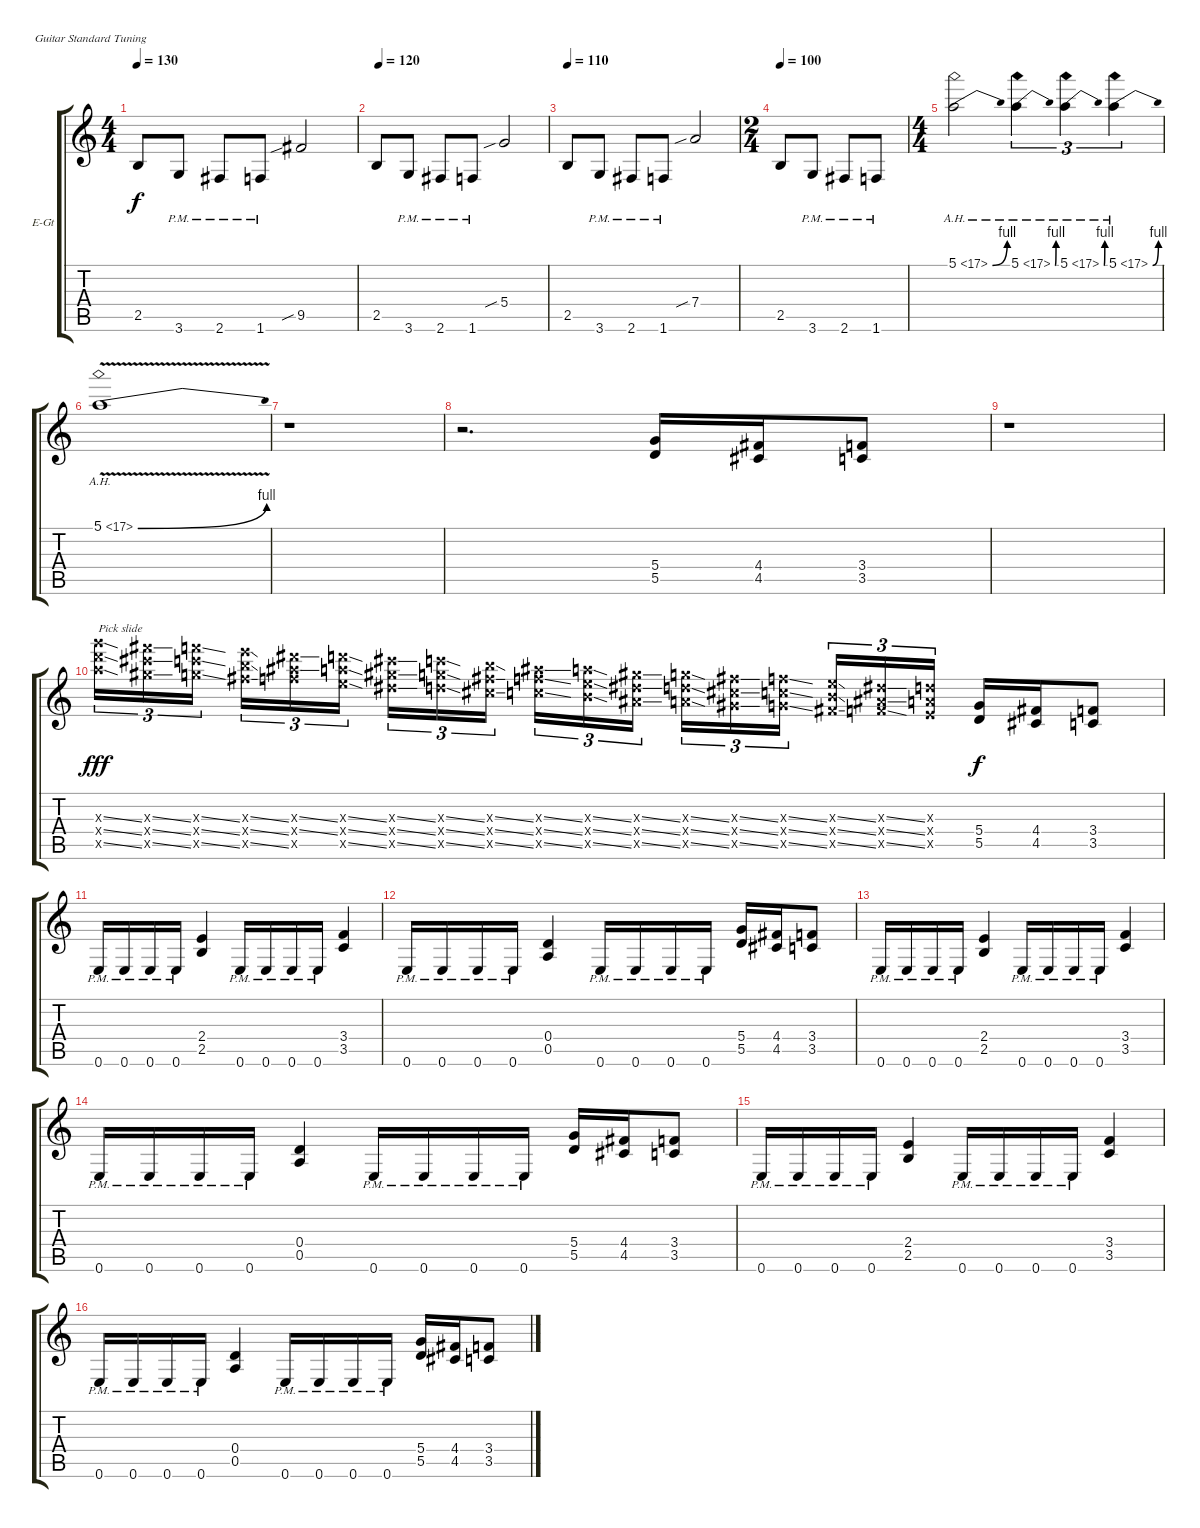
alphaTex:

\bracketExtendMode groupsimilarinstruments
\firstSystemTrackNameOrientation horizontal
\otherSystemsTrackNameOrientation horizontal
\track ("Marty Friedman" "E-Gt") {instrument distortionguitar}
\staff {score tabs}
\tuning (E4 B3 G3 D3 A2 E2)
\ts (4 4)
\tempo 130
\clef g2
\ks c
2.5.8{dy f} 3.6{pm}.8 2.6{pm}.8 1.6{pm}.8 9.5{sib}.2 |
\tempo (120 0.01875)
2.5.8 3.6{pm}.8 2.6{pm}.8 1.6{pm}.8 5.4{sib}.2 |
\tempo (110 0.00625)
2.5.8 3.6{pm}.8 2.6{pm}.8 1.6{pm}.8 7.4{sib}.2 |
\ts (2 4)
\tempo (100 0.00625)
2.5.8 3.6{pm}.8 2.6{pm}.8 1.6{pm}.8 |
\ts (4 4)
5.1{be (bend 0 0 60 4) ah 12}.2 5.1{be (bend 0 0 60 4) ah 12}.4{tu (3 2)} 5.1{be (bend 0 0 60 4) ah 12}.4{tu (3 2)} 5.1{be (bend 0 0 60 4) ah 12}.4{tu (3 2)} |
5.1{be (bend 0 0 15 4) ah 12 v}.1 |
r.1 |
r.2{d} (5.4 5.5).16 (4.4 4.5).16 (3.4 3.5).8 |
r.1 |
(24.3{ss x} 24.4{ss x} 24.5{ss x}).16{tu (3 2) txt "Pick slide" dy fff} (23.3{ss x} 23.4{ss x} 23.5{ss x}).16{tu (3 2)} (22.3{ss x} 22.4{ss x} 22.5{ss x}).16{tu (3 2)} (21.3{ss x} 21.4{ss x} 21.5{ss x}).16{tu (3 2)} (20.3{ss x} 20.4{ss x} 20.5{x}).16{tu (3 2)} (19.3{ss x} 19.4{ss x} 19.5{ss x}).16{tu (3 2)} (18.3{ss x} 18.4{ss x} 18.5{ss x}).16{tu (3 2)} (17.3{ss x} 17.4{ss x} 17.5{ss x}).16{tu (3 2)} (16.3{ss x} 16.4{ss x} 16.5{ss x}).16{tu (3 2)} (15.3{ss x} 15.4{ss x} 15.5{ss x}).16{tu (3 2)} (14.3{ss x} 14.4{ss x} 14.5{ss x}).16{tu (3 2)} (13.3{ss x} 13.4{ss x} 13.5{ss x}).16{tu (3 2)} (12.3{ss x} 12.4{ss x} 12.5{ss x}).16{tu (3 2)} (11.3{ss x} 11.4{ss x} 11.5{ss x}).16{tu (3 2)} (10.3{ss x} 10.4{ss x} 10.5{ss x}).16{tu (3 2)} (9.3{ss x} 9.4{ss x} 9.5{ss x}).16{tu (3 2)} (8.3{ss x} 8.4{ss x} 8.5{ss x}).16{tu (3 2)} (7.3{x} 7.4{x} 7.5{x}).16{tu (3 2)} (5.4 5.5).16{dy f} (4.4 4.5).16 (3.4 3.5).8 |
0.6{pm}.16 0.6{pm}.16 0.6{pm}.16 0.6{pm}.16 (2.4 2.5).4 0.6{pm}.16 0.6{pm}.16 0.6{pm}.16 0.6{pm}.16 (3.4 3.5).4 |
0.6{pm}.16 0.6{pm}.16 0.6{pm}.16 0.6{pm}.16 (0.4 0.5).4 0.6{pm}.16 0.6{pm}.16 0.6{pm}.16 0.6{pm}.16 (5.4 5.5).16 (4.4 4.5).16 (3.4 3.5).8 |
0.6{pm}.16 0.6{pm}.16 0.6{pm}.16 0.6{pm}.16 (2.4 2.5).4 0.6{pm}.16 0.6{pm}.16 0.6{pm}.16 0.6{pm}.16 (3.4 3.5).4 |
0.6{pm}.16 0.6{pm}.16 0.6{pm}.16 0.6{pm}.16 (0.4 0.5).4 0.6{pm}.16 0.6{pm}.16 0.6{pm}.16 0.6{pm}.16 (5.4 5.5).16 (4.4 4.5).16 (3.4 3.5).8 |
0.6{pm}.16 0.6{pm}.16 0.6{pm}.16 0.6{pm}.16 (2.4 2.5).4 0.6{pm}.16 0.6{pm}.16 0.6{pm}.16 0.6{pm}.16 (3.4 3.5).4 |
0.6{pm}.16 0.6{pm}.16 0.6{pm}.16 0.6{pm}.16 (0.4 0.5).4 0.6{pm}.16 0.6{pm}.16 0.6{pm}.16 0.6{pm}.16 (5.4 5.5).16 (4.4 4.5).16 (3.4 3.5).8
